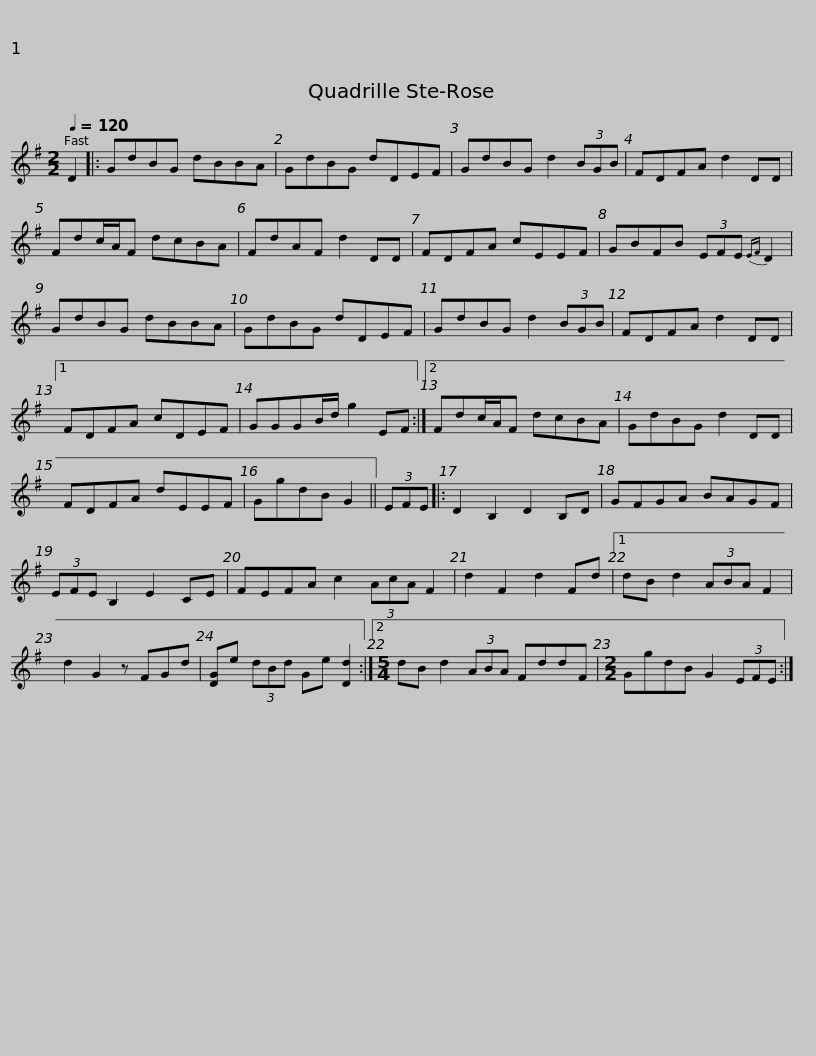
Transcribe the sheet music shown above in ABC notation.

X:1
L:1/8
Q:1/4=120
M:2/2
I:linebreak $
K:G
V:1 treble
V:1
 D2 |: GdBG dBBA | GdBG dDEF | GdBG d2 (3BGB | FDFA d2 DD | %5
 Fdc/A/F dcBA |$ FdAF d2 DD | FDFA cEEF | GBFB (3EFE{EF} D2 | GdBG dBBA | %10
 GdBG dDEF |$ GdBG d2 (3BGB | FDFA d2 DD |1 FDFA cDEF | GGGB/d/ g2 EF :|2 %15
 Fdc/A/F dcBA |$ GdBG d2 DD | FDFA dEEF | GgdB G2 || (3EFE |: %20
 D2 B,2 D2 B,D | GFGA BAGF | (3EFE B,2 E2 CE |$ FEFA c2 (3AcA F2 | d2 F2 d2 Fd |1 %25
 dB d2 (3ABA F2 | d2 G2 z FGd | [DG]e (3dBd Ge [Dd]2 :|2$[M:5/4] dB d2 (3ABA FddF |[M:2/2] GgdB G2 (3EFE :| %30
